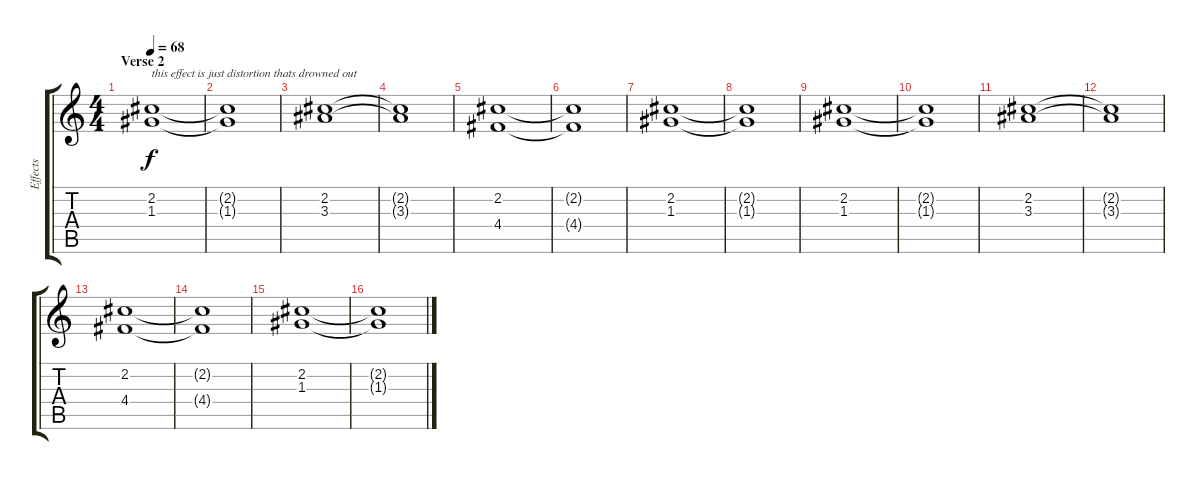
\track ("Effects" "Effects") {instrument distortionguitar}
\staff {score tabs}
\tuning (E4 B3 G3 D3 A2 E2) {hide}
\ts (4 4)
\section ("" "Verse 2")
\tempo 68
\clef g2
\ks c
(2.2 1.3).1{txt "this effect is just distortion thats drowned out" dy f volume 4 instrument applause} |
(2.2{t} 1.3{t}).1 |
(2.2 3.3).1 |
(2.2{t} 3.3{t}).1 |
(2.2 4.4).1 |
(2.2{t} 4.4{t}).1 |
(2.2 1.3).1 |
(2.2{t} 1.3{t}).1 |
(2.2 1.3).1{instrument applause} |
(2.2{t} 1.3{t}).1 |
(2.2 3.3).1 |
(2.2{t} 3.3{t}).1 |
(2.2 4.4).1 |
(2.2{t} 4.4{t}).1 |
(2.2 1.3).1 |
(2.2{t} 1.3{t}).1
